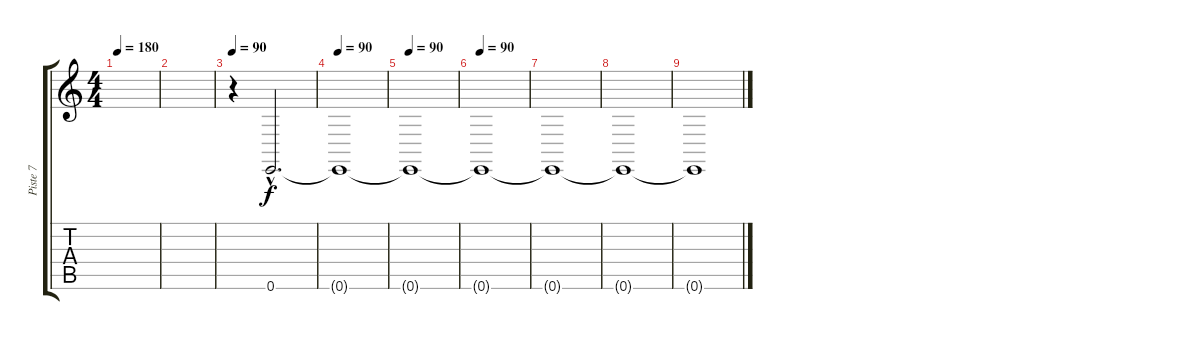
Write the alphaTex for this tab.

\track ("Piste 7" "Piste 7") {instrument stringensemble1}
\staff {score tabs}
\tuning (E4 B3 G3 D3 A2 E2) {hide}
\ts (4 4)
\tempo 180
\clef g2
\ks c
|
|
\tempo 90
r.4 0.6{hac}.2{d volume 13} |
\tempo 90
0.6{t}.1 |
\tempo 90
0.6{t}.1 |
\tempo 90
0.6{t}.1 |
0.6{t}.1{volume 0} |
0.6{t}.1 |
0.6{t}.1
